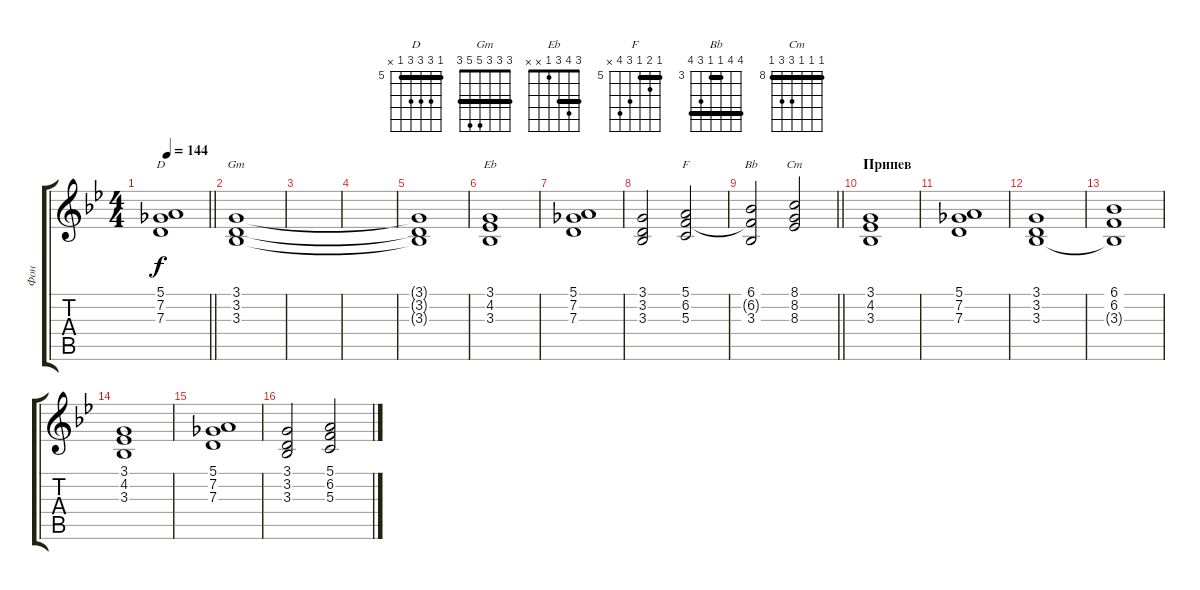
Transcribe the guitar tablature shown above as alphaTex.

\track ("Фон" "Фон") {instrument pad2warm}
\staff {score tabs}
\tuning (E4 B3 G3 D3 A2 E2) {hide}
\chord ("D" 5 7 7 7 5 x) {firstfret 5 barre 5}
\chord ("Gm" 3 3 3 5 5 3) {barre 3}
\chord ("Eb" 3 4 3 1 x x) {barre 3}
\chord ("F" 5 6 5 7 8 x) {firstfret 5 barre 5}
\chord ("Bb" 6 6 3 3 5 6) {firstfret 3 barre (3 6)}
\chord ("Cm" 8 8 8 10 10 8) {firstfret 8 barre 8}
\ts (4 4)
\tempo 144
\clef g2
\barLineRight lightlight
\ks gminor
(5.1 7.2 7.3).1{ch "D" dy f} |
(3.1 3.2 3.3).1{ch "Gm"} |
|
|
(3.1{t} 3.2{t} 3.3{t}).1 |
(3.1 4.2 3.3).1{ch "Eb"} |
(5.1 7.2 7.3).1 |
(3.1 3.2 3.3).2 (5.1 6.2 5.3).2{ch "F"} |
\barLineRight lightlight
(6.1 6.2{t} 3.3).2{ch "Bb"} (8.1 8.2 8.3).2{ch "Cm"} |
\section ("" "Припев")
(3.1 4.2 3.3).1 |
(5.1 7.2 7.3).1 |
(3.1 3.2 3.3).1 |
(6.1 6.2 3.3{t}).1 |
(3.1 4.2 3.3).1 |
(5.1 7.2 7.3).1 |
(3.1 3.2 3.3).2 (5.1 6.2 5.3).2
